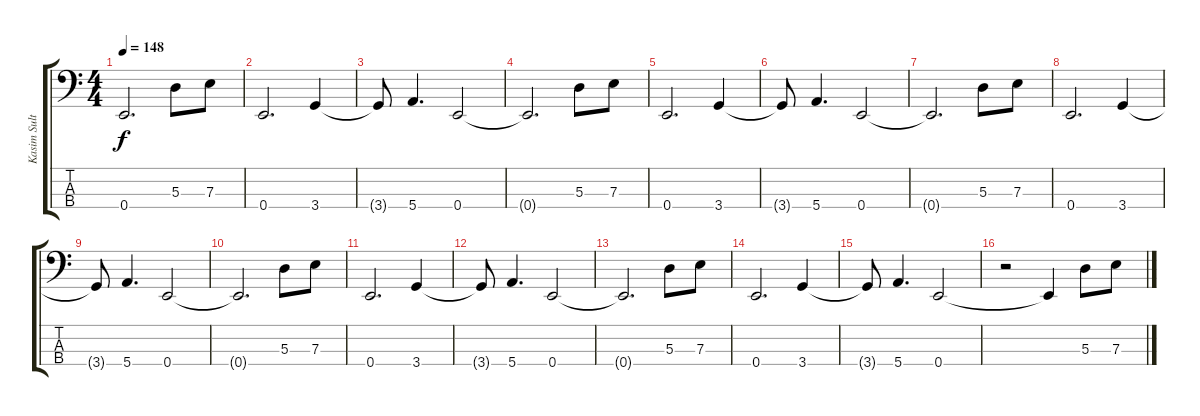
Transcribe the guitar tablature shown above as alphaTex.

\track ("Kasim Sulton" "Kasim Sult") {instrument electricbassfinger}
\staff {score tabs}
\tuning (G2 D2 A1 E1) {hide}
\ts (4 4)
\tempo 148
\clef f4
\ks c
0.4{t}.2{d dy f} 5.3.8 7.3.8 |
0.4.2{d} 3.4.4 |
3.4{t}.8 5.4.4{d} 0.4.2 |
0.4{t}.2{d} 5.3.8 7.3.8 |
0.4.2{d} 3.4.4 |
3.4{t}.8 5.4.4{d} 0.4.2 |
0.4{t}.2{d} 5.3.8 7.3.8 |
0.4.2{d} 3.4.4 |
3.4{t}.8 5.4.4{d} 0.4.2 |
0.4{t}.2{d} 5.3.8 7.3.8 |
0.4.2{d} 3.4.4 |
3.4{t}.8 5.4.4{d} 0.4.2 |
0.4{t}.2{d} 5.3.8 7.3.8 |
0.4.2{d} 3.4.4 |
3.4{t}.8 5.4.4{d} 0.4.2 |
r.2 0.4{t}.4 5.3.8 7.3.8
